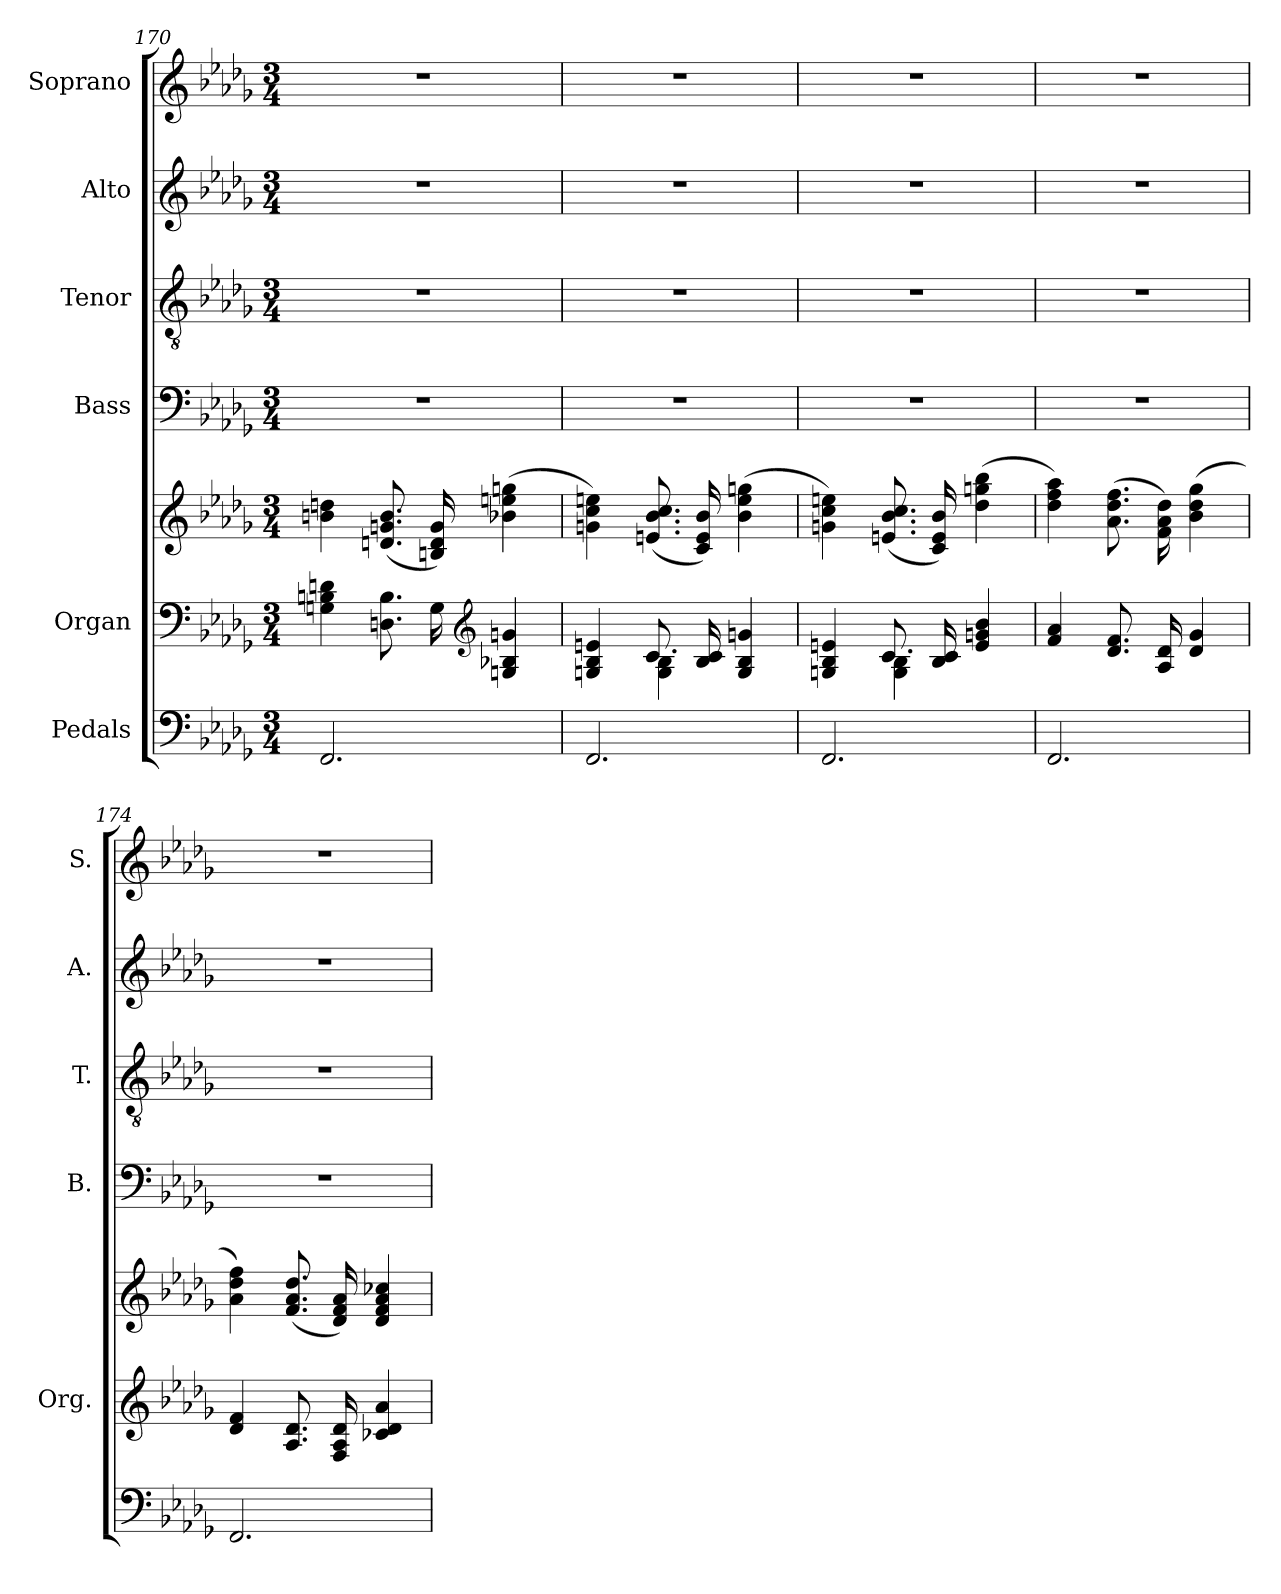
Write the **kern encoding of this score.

**kern	**kern	**kern	**kern	**kern	**kern	**kern
*part6	*part5	*part5	*part4	*part3	*part2	*part1
*staff7	*staff6	*staff5	*staff4	*staff3	*staff2	*staff1
*I"Pedals	*I"Organ	*	*I"Bass	*I"Tenor	*I"Alto	*I"Soprano
*	*I'Org.	*	*I'B.	*I'T.	*I'A.	*I'S.
*clefF4	*clefF4	*clefG2	*clefF4	*clefGv2	*clefG2	*clefG2
*	*	*	*	*ITrd7c12	*	*
*k[b-e-a-d-g-]	*k[b-e-a-d-g-]	*k[b-e-a-d-g-]	*k[b-e-a-d-g-]	*k[b-e-a-d-g-]	*k[b-e-a-d-g-]	*k[b-e-a-d-g-]
*b-:	*b-:	*b-:	*b-:	*b-:	*b-:	*b-:
*M3/4	*M3/4	*M3/4	*M3/4	*M3/4	*M3/4	*M3/4
=170	=170	=170	=170	=170	=170	=170
!	!	!	!LO:N:vis=1	!LO:N:vis=1	!LO:N:vis=1	!LO:N:vis=1
2.FFi/	4Gni\ 4Bni 4dni	4bni\ 4ddni	2.r	2.r	2.r	2.r
.	8.Dni\ 8.Bi	(8.dni/ 8.gni 8.bi	.	.	.	.
.	16Gi\	16Bni/ 16di 16gi)	.	.	.	.
*	*clefG2	*	*	*	*	*
.	4Gni/ 4B-i 4gni	(4b-Xi\ 4eeni 4ggni	.	.	.	.
=171	=171	=171	=171	=171	=171	=171
*	*^	*	*	*	*	*
!	!	!	!	!LO:N:vis=1	!LO:N:vis=1	!LO:N:vis=1	!LO:N:vis=1
2.FFi/	4Gni/ 4B-i 4eni	4ryy	4gni\ 4cci 4eeni)	2.r	2.r	2.r	2.r
.	8.ci/	4Gi\ 4B-i	(8.eni/ 8.b-i 8.cci	.	.	.	.
.	16B-i/ 16ci	.	16ci/ 16ei 16b-i)	.	.	.	.
.	4Gi/ 4B-i 4gni	4ryy	(4b-i\ 4eei 4ggni	.	.	.	.
=172	=172	=172	=172	=172	=172	=172	=172
!	!	!	!	!LO:N:vis=1	!LO:N:vis=1	!LO:N:vis=1	!LO:N:vis=1
2.FFi/	4Gni/ 4B-i 4eni	4ryy	4gni\ 4cci 4eeni)	2.r	2.r	2.r	2.r
.	8.ci/	4Gi\ 4B-i	(8.eni/ 8.b-i 8.cci	.	.	.	.
.	16B-i/ 16ci	.	16ci/ 16ei 16b-i)	.	.	.	.
.	4ei/ 4gni 4b-i	4ryy	(4dd-i\ 4ggni 4bb-i	.	.	.	.
=173	=173	=173	=173	=173	=173	=173	=173
!	!	!	!	!LO:N:vis=1	!LO:N:vis=1	!LO:N:vis=1	!LO:N:vis=1
*	*v	*v	*	*	*	*	*
2.FFi/	4fi/ 4a-i	4dd-i\ 4ffi 4aa-i)	2.r	2.r	2.r	2.r
.	8.d-i/ 8.fi	(8.a-i\ 8.dd-i 8.ffi	.	.	.	.
.	16A-i/ 16d-i	16fi\ 16a-i 16dd-i)	.	.	.	.
.	4d-i/ 4g-i	(4b-i\ 4dd-i 4gg-i	.	.	.	.
!!LO:PB:g=z
=174	=174	=174	=174	=174	=174	=174
!	!	!	!LO:N:vis=1	!LO:N:vis=1	!LO:N:vis=1	!LO:N:vis=1
2.FFi/	4d-i/ 4fi	4a-i\ 4dd-i 4ffi)	2.r	2.r	2.r	2.r
.	8.A-i/ 8.d-i	(8.fi/ 8.a-i 8.dd-i	.	.	.	.
.	16Fi/ 16A-i 16d-i	16d-i/ 16fi 16a-i)	.	.	.	.
.	4c-Xi/ 4d-i 4a-i	4d-i/ 4fi 4a-i 4cc-Xi	.	.	.	.
=	=	=	=	=	=	=
*-	*-	*-	*-	*-	*-	*-
